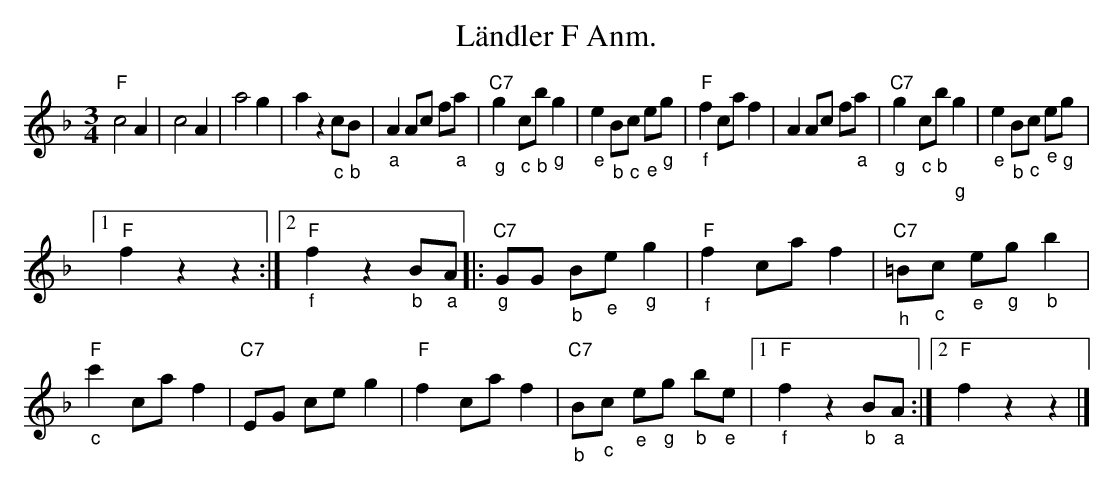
X:1
T: Ländler F Anm.
M:3/4
L:1/8
K:F %%MIDI gchordon
"F"c4A2 | c4A2 | a4g2 | a2z2 "_c"c"_b"B | "_a"A2 Ac f"_a"a | "C7""_g"g2 "_c"c"_b"b "_g"g2 | "_e"e2 "_b"B"_c"c "_e"e"_g"g | \
"F""_f"f2 ca f2 | A2 Ac f"_a"a | "C7""_g"g2 "_c"c"_b"b "_g"g2 | "_e"e2 "_b"B"_c"c "_e"e"_g"g |1
"F"f2z2z2 :|2 "F""_f"f2z2 "_b"B"_a"A |: \
"C7""_g"GG "_b"B"_e"e "_g"g2 | "F""_f"f2 ca f2 | "C7""_h"=B"_c"c "_e"e"_g"g "_b"b2 | "F""_c"c'2 ca f2 | \
"C7"EG ce g2 | "F"f2 ca f2 | "C7""_b"B"_c"c "_e"e"_g"g "_b"b"_e"e |1 "F""_f"f2z2 "_b"B"_a"A :|2 "F"f2z2z2 |]
